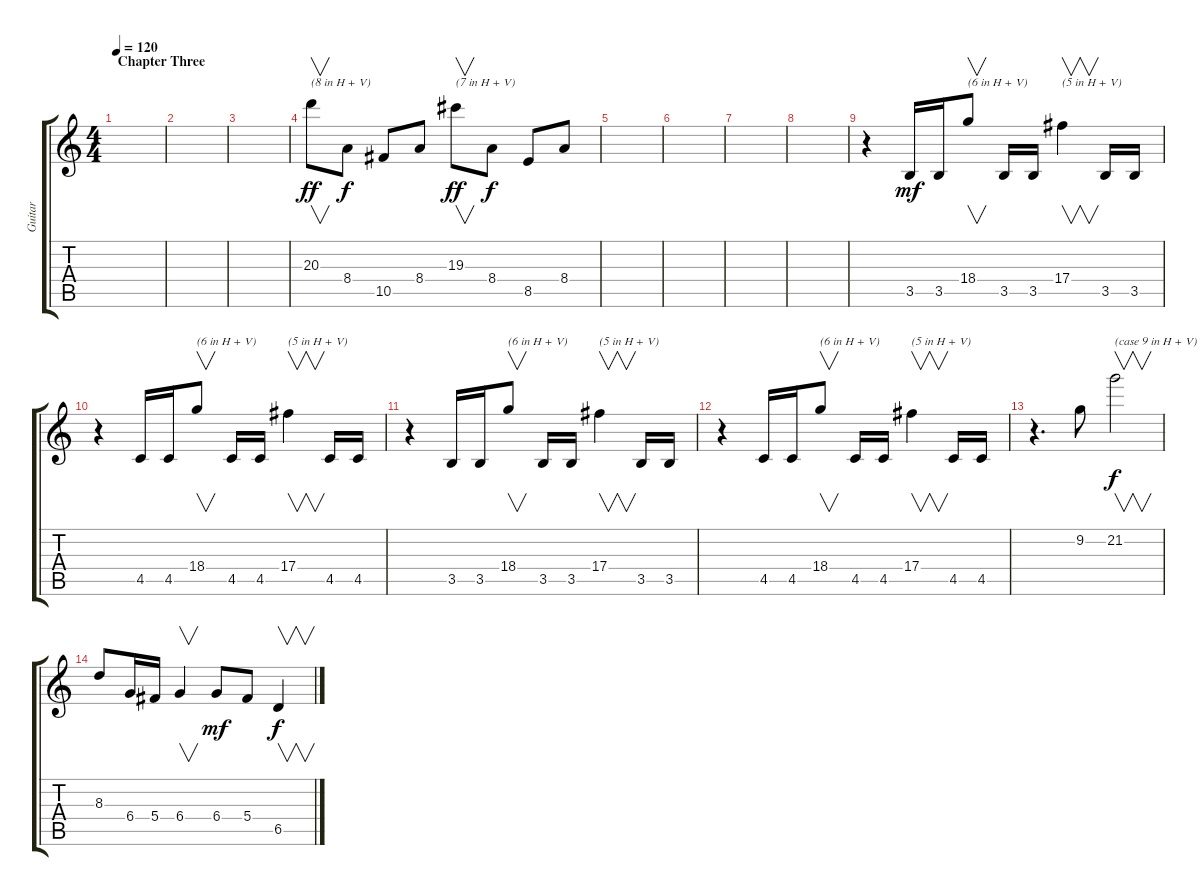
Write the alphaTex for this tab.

\track ("Guitar" "Guitar") {instrument overdrivenguitar}
\staff {score tabs}
\tuning (Eb4 Bb3 Gb3 Db3 Ab2 Eb2) {hide}
\ts (4 4)
\section ("" "Chapter Three")
\tempo 120
\clef g2
\ks c
|
|
|
20.3.8{v txt "(8 in H + V)" dy ff} 8.4.8{dy f} 10.5.8 8.4.8 19.3.8{v txt "(7 in H + V)" dy ff} 8.4.8{dy f} 8.5.8 8.4.8 |
|
|
|
|
r.4 3.5.16{dy mf} 3.5.16 18.4.8{v txt "(6 in H + V)"} 3.5.16 3.5.16 17.4.4{v txt "(5 in H + V)"} 3.5.16 3.5.16 |
r.4 4.5.16 4.5.16 18.4.8{v txt "(6 in H + V)"} 4.5.16 4.5.16 17.4.4{v txt "(5 in H + V)"} 4.5.16 4.5.16 |
r.4 3.5.16 3.5.16 18.4.8{v txt "(6 in H + V)"} 3.5.16 3.5.16 17.4.4{v txt "(5 in H + V)"} 3.5.16 3.5.16 |
r.4 4.5.16 4.5.16 18.4.8{v txt "(6 in H + V)"} 4.5.16 4.5.16 17.4.4{v txt "(5 in H + V)"} 4.5.16 4.5.16 |
r.4{d} 9.2.8 21.2.2{v txt "(case 9 in H + V)" dy f} |
8.3.8 6.4.16 5.4.16 6.4.4{v} 6.4.8{dy mf} 5.4.8 6.5.4{v dy f}
